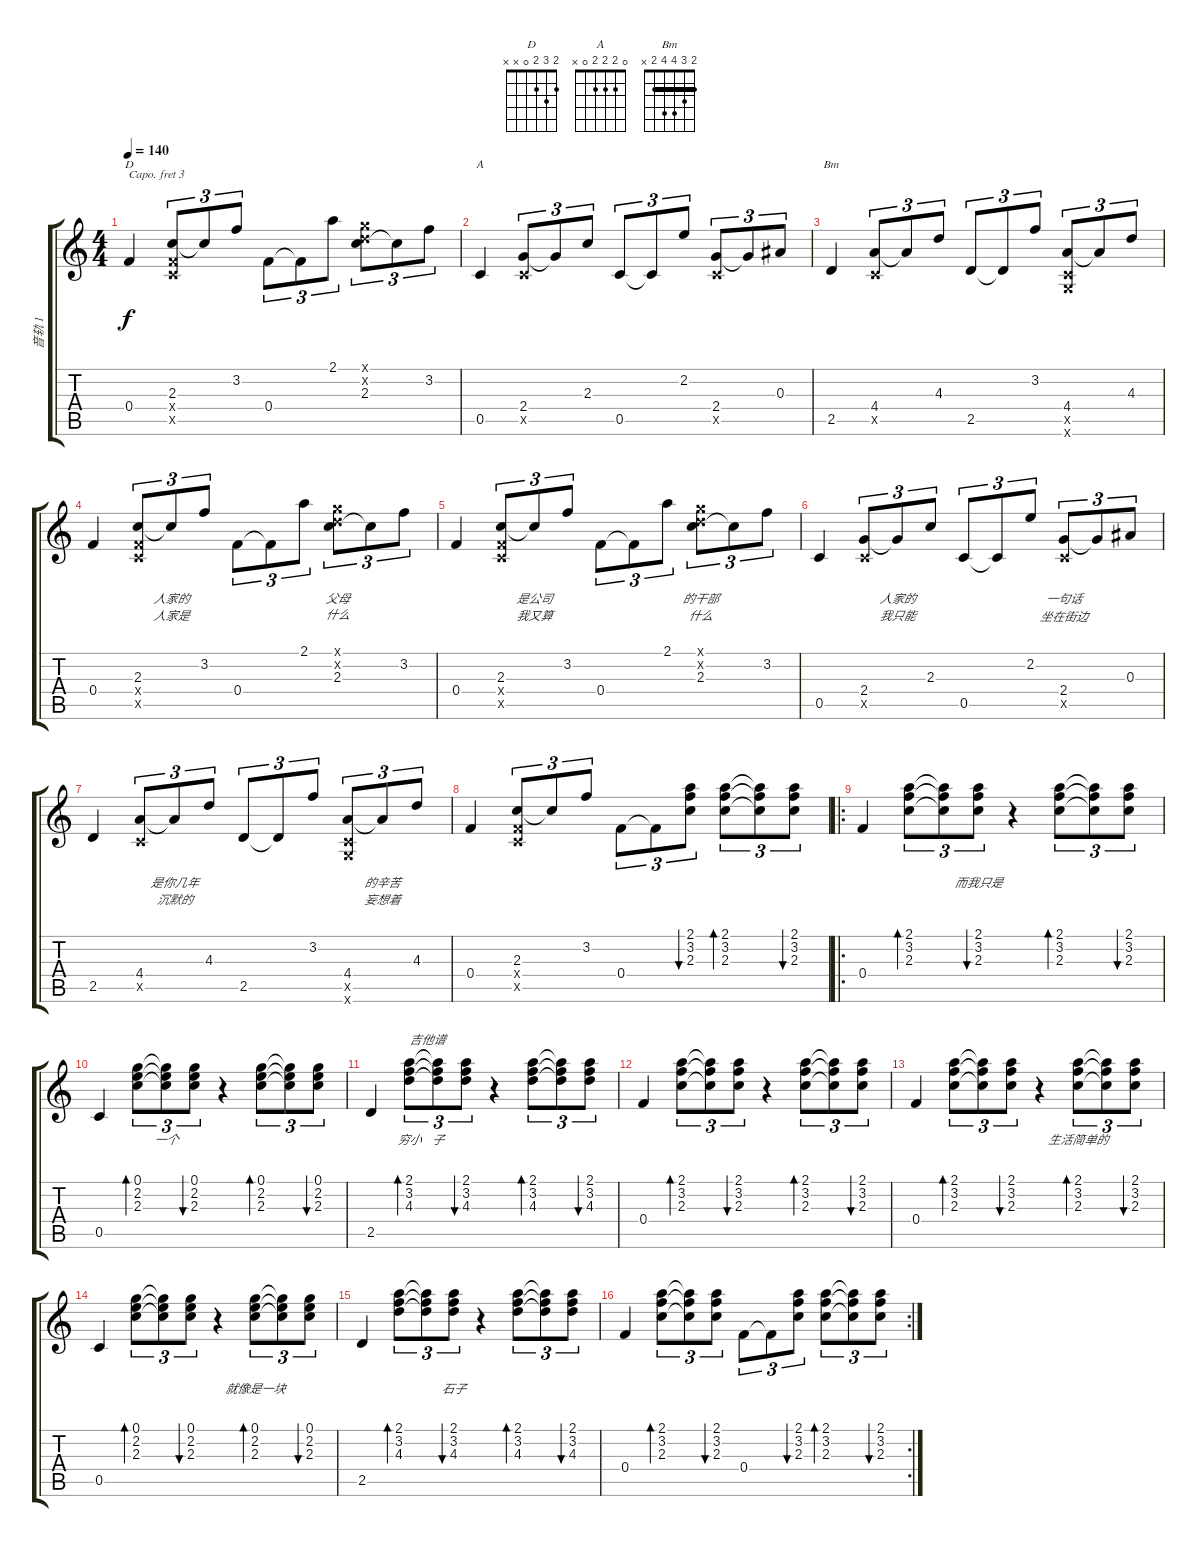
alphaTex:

\track ("音轨 1" "音轨 1") {instrument acousticguitarsteel}
\staff {score tabs}
\capo 3
\tuning (E4 B3 G3 D3 A2 E2) {hide}
\chord ("D" 2 3 2 0 x x)
\chord ("A" 0 2 2 2 0 x)
\chord ("Bm" 2 3 4 4 2 x) {barre 2}
\ts (4 4)
\tempo 140
\clef g2
\ks c
0.4.4{ch "D" lyrics (0 "") lyrics (1 "") lyrics (2 "") lyrics (3 "") lyrics (4 "") dy f} (2.3 0.4{x} 0.5{x}).8{tu (3 2) lyrics (0 "") lyrics (1 "") lyrics (2 "") lyrics (3 "") lyrics (4 "")} 2.3{t}.8{tu (3 2) lyrics (0 "") lyrics (1 "") lyrics (2 "") lyrics (3 "") lyrics (4 "")} 3.2.8{tu (3 2) lyrics (0 "") lyrics (1 "") lyrics (2 "") lyrics (3 "") lyrics (4 "")} 0.4.8{tu (3 2) lyrics (0 "") lyrics (1 "") lyrics (2 "") lyrics (3 "") lyrics (4 "")} 0.4{t}.8{tu (3 2) lyrics (0 "") lyrics (1 "") lyrics (2 "") lyrics (3 "") lyrics (4 "")} 2.1.8{tu (3 2) lyrics (0 "") lyrics (1 "") lyrics (2 "") lyrics (3 "") lyrics (4 "")} (0.1{x} 0.2{x} 2.3).8{tu (3 2) lyrics (0 "") lyrics (1 "") lyrics (2 "") lyrics (3 "") lyrics (4 "")} 2.3{t}.8{tu (3 2) lyrics (0 "") lyrics (1 "") lyrics (2 "") lyrics (3 "") lyrics (4 "")} 3.2.8{tu (3 2) lyrics (0 "") lyrics (1 "") lyrics (2 "") lyrics (3 "") lyrics (4 "")} |
0.5.4{ch "A" lyrics (0 "") lyrics (1 "") lyrics (2 "") lyrics (3 "") lyrics (4 "")} (2.4 0.5{x}).8{tu (3 2) lyrics (0 "") lyrics (1 "") lyrics (2 "") lyrics (3 "") lyrics (4 "")} 2.4{t}.8{tu (3 2) lyrics (0 "") lyrics (1 "") lyrics (2 "") lyrics (3 "") lyrics (4 "")} 2.3.8{tu (3 2) lyrics (0 "") lyrics (1 "") lyrics (2 "") lyrics (3 "") lyrics (4 "")} 0.5.8{tu (3 2) lyrics (0 "") lyrics (1 "") lyrics (2 "") lyrics (3 "") lyrics (4 "")} 0.5{t}.8{tu (3 2) lyrics (0 "") lyrics (1 "") lyrics (2 "") lyrics (3 "") lyrics (4 "")} 2.2.8{tu (3 2) lyrics (0 "") lyrics (1 "") lyrics (2 "") lyrics (3 "") lyrics (4 "")} (2.4 0.5{x}).8{tu (3 2) lyrics (0 "") lyrics (1 "") lyrics (2 "") lyrics (3 "") lyrics (4 "")} 2.4{t}.8{tu (3 2) lyrics (0 "") lyrics (1 "") lyrics (2 "") lyrics (3 "") lyrics (4 "")} 0.3.8{tu (3 2) lyrics (0 "") lyrics (1 "") lyrics (2 "") lyrics (3 "") lyrics (4 "")} |
2.5.4{ch "Bm" lyrics (0 "") lyrics (1 "") lyrics (2 "") lyrics (3 "") lyrics (4 "")} (4.4 0.5{x}).8{tu (3 2) lyrics (0 "") lyrics (1 "") lyrics (2 "") lyrics (3 "") lyrics (4 "")} 4.4{t}.8{tu (3 2) lyrics (0 "") lyrics (1 "") lyrics (2 "") lyrics (3 "") lyrics (4 "")} 4.3.8{tu (3 2) lyrics (0 "") lyrics (1 "") lyrics (2 "") lyrics (3 "") lyrics (4 "")} 2.5.8{tu (3 2) lyrics (0 "") lyrics (1 "") lyrics (2 "") lyrics (3 "") lyrics (4 "")} 2.5{t}.8{tu (3 2) lyrics (0 "") lyrics (1 "") lyrics (2 "") lyrics (3 "") lyrics (4 "")} 3.2.8{tu (3 2) lyrics (0 "") lyrics (1 "") lyrics (2 "") lyrics (3 "") lyrics (4 "")} (4.4 0.5{x} 0.6{x}).8{tu (3 2) lyrics (0 "") lyrics (1 "") lyrics (2 "") lyrics (3 "") lyrics (4 "")} 4.4{t}.8{tu (3 2) lyrics (0 "") lyrics (1 "") lyrics (2 "") lyrics (3 "") lyrics (4 "")} 4.3.8{tu (3 2) lyrics (0 "") lyrics (1 "") lyrics (2 "") lyrics (3 "") lyrics (4 "")} |
0.4.4{lyrics (0 "") lyrics (1 "") lyrics (2 "") lyrics (3 "") lyrics (4 "")} (2.3 0.4{x} 0.5{x}).8{tu (3 2) lyrics (0 "") lyrics (1 "") lyrics (2 "") lyrics (3 "") lyrics (4 "")} 2.3{t}.8{tu (3 2) lyrics (0 "人家的") lyrics (1 "人家是") lyrics (2 "") lyrics (3 "") lyrics (4 "")} 3.2.8{tu (3 2) lyrics (0 "") lyrics (1 "") lyrics (2 "") lyrics (3 "") lyrics (4 "")} 0.4.8{tu (3 2) lyrics (0 "") lyrics (1 "") lyrics (2 "") lyrics (3 "") lyrics (4 "")} 0.4{t}.8{tu (3 2) lyrics (0 "") lyrics (1 "") lyrics (2 "") lyrics (3 "") lyrics (4 "")} 2.1.8{tu (3 2) lyrics (0 "") lyrics (1 "") lyrics (2 "") lyrics (3 "") lyrics (4 "")} (0.1{x} 0.2{x} 2.3).8{tu (3 2) lyrics (0 "父母") lyrics (1 "什么") lyrics (2 "") lyrics (3 "") lyrics (4 "")} 2.3{t}.8{tu (3 2) lyrics (0 "") lyrics (1 "") lyrics (2 "") lyrics (3 "") lyrics (4 "")} 3.2.8{tu (3 2) lyrics (0 "") lyrics (1 "") lyrics (2 "") lyrics (3 "") lyrics (4 "")} |
0.4.4{lyrics (0 "") lyrics (1 "") lyrics (2 "") lyrics (3 "") lyrics (4 "")} (2.3 0.4{x} 0.5{x}).8{tu (3 2) lyrics (0 "") lyrics (1 "") lyrics (2 "") lyrics (3 "") lyrics (4 "")} 2.3{t}.8{tu (3 2) lyrics (0 "是公司") lyrics (1 "我又算") lyrics (2 "") lyrics (3 "") lyrics (4 "")} 3.2.8{tu (3 2) lyrics (0 "") lyrics (1 "") lyrics (2 "") lyrics (3 "") lyrics (4 "")} 0.4.8{tu (3 2) lyrics (0 "") lyrics (1 "") lyrics (2 "") lyrics (3 "") lyrics (4 "")} 0.4{t}.8{tu (3 2) lyrics (0 "") lyrics (1 "") lyrics (2 "") lyrics (3 "") lyrics (4 "")} 2.1.8{tu (3 2) lyrics (0 "") lyrics (1 "") lyrics (2 "") lyrics (3 "") lyrics (4 "")} (0.1{x} 0.2{x} 2.3).8{tu (3 2) lyrics (0 "的干部") lyrics (1 "什么") lyrics (2 "") lyrics (3 "") lyrics (4 "")} 2.3{t}.8{tu (3 2) lyrics (0 "") lyrics (1 "") lyrics (2 "") lyrics (3 "") lyrics (4 "")} 3.2.8{tu (3 2) lyrics (0 "") lyrics (1 "") lyrics (2 "") lyrics (3 "") lyrics (4 "")} |
0.5.4{lyrics (0 "") lyrics (1 "") lyrics (2 "") lyrics (3 "") lyrics (4 "")} (2.4 0.5{x}).8{tu (3 2) lyrics (0 "") lyrics (1 "") lyrics (2 "") lyrics (3 "") lyrics (4 "")} 2.4{t}.8{tu (3 2) lyrics (0 "人家的") lyrics (1 "我只能") lyrics (2 "") lyrics (3 "") lyrics (4 "")} 2.3.8{tu (3 2) lyrics (0 "") lyrics (1 "") lyrics (2 "") lyrics (3 "") lyrics (4 "")} 0.5.8{tu (3 2) lyrics (0 "") lyrics (1 "") lyrics (2 "") lyrics (3 "") lyrics (4 "")} 0.5{t}.8{tu (3 2) lyrics (0 "") lyrics (1 "") lyrics (2 "") lyrics (3 "") lyrics (4 "")} 2.2.8{tu (3 2) lyrics (0 "") lyrics (1 "") lyrics (2 "") lyrics (3 "") lyrics (4 "")} (2.4 0.5{x}).8{tu (3 2) lyrics (0 "一句话") lyrics (1 "坐在街边") lyrics (2 "") lyrics (3 "") lyrics (4 "")} 2.4{t}.8{tu (3 2) lyrics (0 "") lyrics (1 "") lyrics (2 "") lyrics (3 "") lyrics (4 "")} 0.3.8{tu (3 2) lyrics (0 "") lyrics (1 "") lyrics (2 "") lyrics (3 "") lyrics (4 "")} |
2.5.4{lyrics (0 "") lyrics (1 "") lyrics (2 "") lyrics (3 "") lyrics (4 "")} (4.4 0.5{x}).8{tu (3 2) lyrics (0 "") lyrics (1 "") lyrics (2 "") lyrics (3 "") lyrics (4 "")} 4.4{t}.8{tu (3 2) lyrics (0 "是你几年") lyrics (1 "沉默的") lyrics (2 "") lyrics (3 "") lyrics (4 "")} 4.3.8{tu (3 2) lyrics (0 "") lyrics (1 "") lyrics (2 "") lyrics (3 "") lyrics (4 "")} 2.5.8{tu (3 2) lyrics (0 "") lyrics (1 "") lyrics (2 "") lyrics (3 "") lyrics (4 "")} 2.5{t}.8{tu (3 2) lyrics (0 "") lyrics (1 "") lyrics (2 "") lyrics (3 "") lyrics (4 "")} 3.2.8{tu (3 2) lyrics (0 "") lyrics (1 "") lyrics (2 "") lyrics (3 "") lyrics (4 "")} (4.4 0.5{x} 0.6{x}).8{tu (3 2) lyrics (0 "") lyrics (1 "") lyrics (2 "") lyrics (3 "") lyrics (4 "")} 4.4{t}.8{tu (3 2) lyrics (0 "的辛苦") lyrics (1 "妄想着") lyrics (2 "") lyrics (3 "") lyrics (4 "")} 4.3.8{tu (3 2) lyrics (0 "") lyrics (1 "") lyrics (2 "") lyrics (3 "") lyrics (4 "")} |
0.4.4{lyrics (0 "") lyrics (1 "") lyrics (2 "") lyrics (3 "") lyrics (4 "")} (2.3 0.4{x} 0.5{x}).8{tu (3 2) lyrics (0 "") lyrics (1 "") lyrics (2 "") lyrics (3 "") lyrics (4 "")} 2.3{t}.8{tu (3 2) lyrics (0 "") lyrics (1 "") lyrics (2 "") lyrics (3 "") lyrics (4 "")} 3.2.8{tu (3 2) lyrics (0 "") lyrics (1 "") lyrics (2 "") lyrics (3 "") lyrics (4 "")} 0.4.8{tu (3 2) lyrics (0 "") lyrics (1 "") lyrics (2 "") lyrics (3 "") lyrics (4 "")} 0.4{t}.8{tu (3 2) lyrics (0 "") lyrics (1 "") lyrics (2 "") lyrics (3 "") lyrics (4 "")} (2.1 3.2 2.3).8{tu (3 2) bu 60 lyrics (0 "") lyrics (1 "") lyrics (2 "") lyrics (3 "") lyrics (4 "")} (2.1 3.2 2.3).8{tu (3 2) bd 60 lyrics (0 "") lyrics (1 "") lyrics (2 "") lyrics (3 "") lyrics (4 "")} (2.1{t} 3.2{t} 2.3{t}).8{tu (3 2) lyrics (0 "") lyrics (1 "") lyrics (2 "") lyrics (3 "") lyrics (4 "")} (2.1 3.2 2.3).8{tu (3 2) bu 60 lyrics (0 "") lyrics (1 "") lyrics (2 "") lyrics (3 "") lyrics (4 "")} |
\ro
0.4.4{lyrics (0 "") lyrics (1 "") lyrics (2 "") lyrics (3 "") lyrics (4 "")} (2.1 3.2 2.3).8{tu (3 2) bd 60 lyrics (0 "") lyrics (1 "") lyrics (2 "") lyrics (3 "") lyrics (4 "")} (2.1{t} 3.2{t} 2.3{t}).8{tu (3 2) lyrics (0 "") lyrics (1 "") lyrics (2 "") lyrics (3 "") lyrics (4 "")} (2.1 3.2 2.3).8{tu (3 2) bu 60 lyrics (0 "而我只是") lyrics (1 "") lyrics (2 "") lyrics (3 "") lyrics (4 "")} r.4 (2.1 3.2 2.3).8{tu (3 2) bd 60 lyrics (0 "") lyrics (1 "") lyrics (2 "") lyrics (3 "") lyrics (4 "")} (2.1{t} 3.2{t} 2.3{t}).8{tu (3 2) lyrics (0 "") lyrics (1 "") lyrics (2 "") lyrics (3 "") lyrics (4 "")} (2.1 3.2 2.3).8{tu (3 2) bu 60 lyrics (0 "") lyrics (1 "") lyrics (2 "") lyrics (3 "") lyrics (4 "")} |
0.5.4{lyrics (0 "") lyrics (1 "") lyrics (2 "") lyrics (3 "") lyrics (4 "")} (0.1 2.2 2.3).8{tu (3 2) bd 60 lyrics (0 "") lyrics (1 "") lyrics (2 "") lyrics (3 "") lyrics (4 "")} (0.1{t} 2.2{t} 2.3{t}).8{tu (3 2) lyrics (0 "一个") lyrics (1 "") lyrics (2 "") lyrics (3 "") lyrics (4 "")} (0.1 2.2 2.3).8{tu (3 2) bu 60 lyrics (0 "") lyrics (1 "") lyrics (2 "") lyrics (3 "") lyrics (4 "")} r.4 (0.1 2.2 2.3).8{tu (3 2) bd 60 lyrics (0 "") lyrics (1 "") lyrics (2 "") lyrics (3 "") lyrics (4 "")} (0.1{t} 2.2{t} 2.3{t}).8{tu (3 2) lyrics (0 "") lyrics (1 "") lyrics (2 "") lyrics (3 "") lyrics (4 "")} (0.1 2.2 2.3).8{tu (3 2) bu 60 lyrics (0 "") lyrics (1 "") lyrics (2 "") lyrics (3 "") lyrics (4 "")} |
2.5.4{lyrics (0 "") lyrics (1 "") lyrics (2 "") lyrics (3 "") lyrics (4 "")} (2.1 3.2 4.3).8{tu (3 2) bd 60 txt "吉他谱" lyrics (0 "穷小") lyrics (1 "") lyrics (2 "") lyrics (3 "") lyrics (4 "")} (2.1{t} 3.2{t} 4.3{t}).8{tu (3 2) lyrics (0 "子") lyrics (1 "") lyrics (2 "") lyrics (3 "") lyrics (4 "")} (2.1 3.2 4.3).8{tu (3 2) bu 60 lyrics (0 "") lyrics (1 "") lyrics (2 "") lyrics (3 "") lyrics (4 "")} r.4 (2.1 3.2 4.3).8{tu (3 2) bd 60 lyrics (0 "") lyrics (1 "") lyrics (2 "") lyrics (3 "") lyrics (4 "")} (2.1{t} 3.2{t} 4.3{t}).8{tu (3 2) lyrics (0 "") lyrics (1 "") lyrics (2 "") lyrics (3 "") lyrics (4 "")} (2.1 3.2 4.3).8{tu (3 2) bu 60 lyrics (0 "") lyrics (1 "") lyrics (2 "") lyrics (3 "") lyrics (4 "")} |
0.4.4{lyrics (0 "") lyrics (1 "") lyrics (2 "") lyrics (3 "") lyrics (4 "")} (2.1 3.2 2.3).8{tu (3 2) bd 60 lyrics (0 "") lyrics (1 "") lyrics (2 "") lyrics (3 "") lyrics (4 "")} (2.1{t} 3.2{t} 2.3{t}).8{tu (3 2) lyrics (0 "") lyrics (1 "") lyrics (2 "") lyrics (3 "") lyrics (4 "")} (2.1 3.2 2.3).8{tu (3 2) bu 60 lyrics (0 "") lyrics (1 "") lyrics (2 "") lyrics (3 "") lyrics (4 "")} r.4 (2.1 3.2 2.3).8{tu (3 2) bd 60 lyrics (0 "") lyrics (1 "") lyrics (2 "") lyrics (3 "") lyrics (4 "")} (2.1{t} 3.2{t} 2.3{t}).8{tu (3 2) lyrics (0 "") lyrics (1 "") lyrics (2 "") lyrics (3 "") lyrics (4 "")} (2.1 3.2 2.3).8{tu (3 2) bu 60 lyrics (0 "") lyrics (1 "") lyrics (2 "") lyrics (3 "") lyrics (4 "")} |
0.4.4{lyrics (0 "") lyrics (1 "") lyrics (2 "") lyrics (3 "") lyrics (4 "")} (2.1 3.2 2.3).8{tu (3 2) bd 60 lyrics (0 "") lyrics (1 "") lyrics (2 "") lyrics (3 "") lyrics (4 "")} (2.1{t} 3.2{t} 2.3{t}).8{tu (3 2) lyrics (0 "") lyrics (1 "") lyrics (2 "") lyrics (3 "") lyrics (4 "")} (2.1 3.2 2.3).8{tu (3 2) bu 60 lyrics (0 "") lyrics (1 "") lyrics (2 "") lyrics (3 "") lyrics (4 "")} r.4 (2.1 3.2 2.3).8{tu (3 2) bd 60 lyrics (0 "生活简单的") lyrics (1 "") lyrics (2 "") lyrics (3 "") lyrics (4 "")} (2.1{t} 3.2{t} 2.3{t}).8{tu (3 2) lyrics (0 "") lyrics (1 "") lyrics (2 "") lyrics (3 "") lyrics (4 "")} (2.1 3.2 2.3).8{tu (3 2) bu 60 lyrics (0 "") lyrics (1 "") lyrics (2 "") lyrics (3 "") lyrics (4 "")} |
0.5.4{lyrics (0 "") lyrics (1 "") lyrics (2 "") lyrics (3 "") lyrics (4 "")} (0.1 2.2 2.3).8{tu (3 2) bd 60 lyrics (0 "") lyrics (1 "") lyrics (2 "") lyrics (3 "") lyrics (4 "")} (0.1{t} 2.2{t} 2.3{t}).8{tu (3 2) lyrics (0 "") lyrics (1 "") lyrics (2 "") lyrics (3 "") lyrics (4 "")} (0.1 2.2 2.3).8{tu (3 2) bu 60 lyrics (0 "") lyrics (1 "") lyrics (2 "") lyrics (3 "") lyrics (4 "")} r.4 (0.1 2.2 2.3).8{tu (3 2) bd 60 lyrics (0 "就像是一块") lyrics (1 "") lyrics (2 "") lyrics (3 "") lyrics (4 "")} (0.1{t} 2.2{t} 2.3{t}).8{tu (3 2) lyrics (0 "") lyrics (1 "") lyrics (2 "") lyrics (3 "") lyrics (4 "")} (0.1 2.2 2.3).8{tu (3 2) bu 60 lyrics (0 "") lyrics (1 "") lyrics (2 "") lyrics (3 "") lyrics (4 "")} |
2.5.4{lyrics (0 "") lyrics (1 "") lyrics (2 "") lyrics (3 "") lyrics (4 "")} (2.1 3.2 4.3).8{tu (3 2) bd 60 lyrics (0 "") lyrics (1 "") lyrics (2 "") lyrics (3 "") lyrics (4 "")} (2.1{t} 3.2{t} 4.3{t}).8{tu (3 2) lyrics (0 "") lyrics (1 "") lyrics (2 "") lyrics (3 "") lyrics (4 "")} (2.1 3.2 4.3).8{tu (3 2) bu 60 lyrics (0 "石子") lyrics (1 "") lyrics (2 "") lyrics (3 "") lyrics (4 "")} r.4 (2.1 3.2 4.3).8{tu (3 2) bd 60 lyrics (0 "") lyrics (1 "") lyrics (2 "") lyrics (3 "") lyrics (4 "")} (2.1{t} 3.2{t} 4.3{t}).8{tu (3 2) lyrics (0 "") lyrics (1 "") lyrics (2 "") lyrics (3 "") lyrics (4 "")} (2.1 3.2 4.3).8{tu (3 2) bu 60 lyrics (0 "") lyrics (1 "") lyrics (2 "") lyrics (3 "") lyrics (4 "")} |
\rc 2
0.4.4{lyrics (0 "") lyrics (1 "") lyrics (2 "") lyrics (3 "") lyrics (4 "")} (2.1 3.2 2.3).8{tu (3 2) bd 60 lyrics (0 "") lyrics (1 "") lyrics (2 "") lyrics (3 "") lyrics (4 "")} (2.1{t} 3.2{t} 2.3{t}).8{tu (3 2) lyrics (0 "") lyrics (1 "") lyrics (2 "") lyrics (3 "") lyrics (4 "")} (2.1 3.2 2.3).8{tu (3 2) bu 60 lyrics (0 "") lyrics (1 "") lyrics (2 "") lyrics (3 "") lyrics (4 "")} 0.4.8{tu (3 2) lyrics (0 "") lyrics (1 "") lyrics (2 "") lyrics (3 "") lyrics (4 "")} 0.4{t}.8{tu (3 2) lyrics (0 "") lyrics (1 "") lyrics (2 "") lyrics (3 "") lyrics (4 "")} (2.1 3.2 2.3).8{tu (3 2) bu 60 lyrics (0 "") lyrics (1 "") lyrics (2 "") lyrics (3 "") lyrics (4 "")} (2.1 3.2 2.3).8{tu (3 2) bd 60 lyrics (0 "") lyrics (1 "") lyrics (2 "") lyrics (3 "") lyrics (4 "")} (2.1{t} 3.2{t} 2.3{t}).8{tu (3 2) lyrics (0 "") lyrics (1 "") lyrics (2 "") lyrics (3 "") lyrics (4 "")} (2.1 3.2 2.3).8{tu (3 2) bu 60 lyrics (0 "") lyrics (1 "") lyrics (2 "") lyrics (3 "") lyrics (4 "")}
